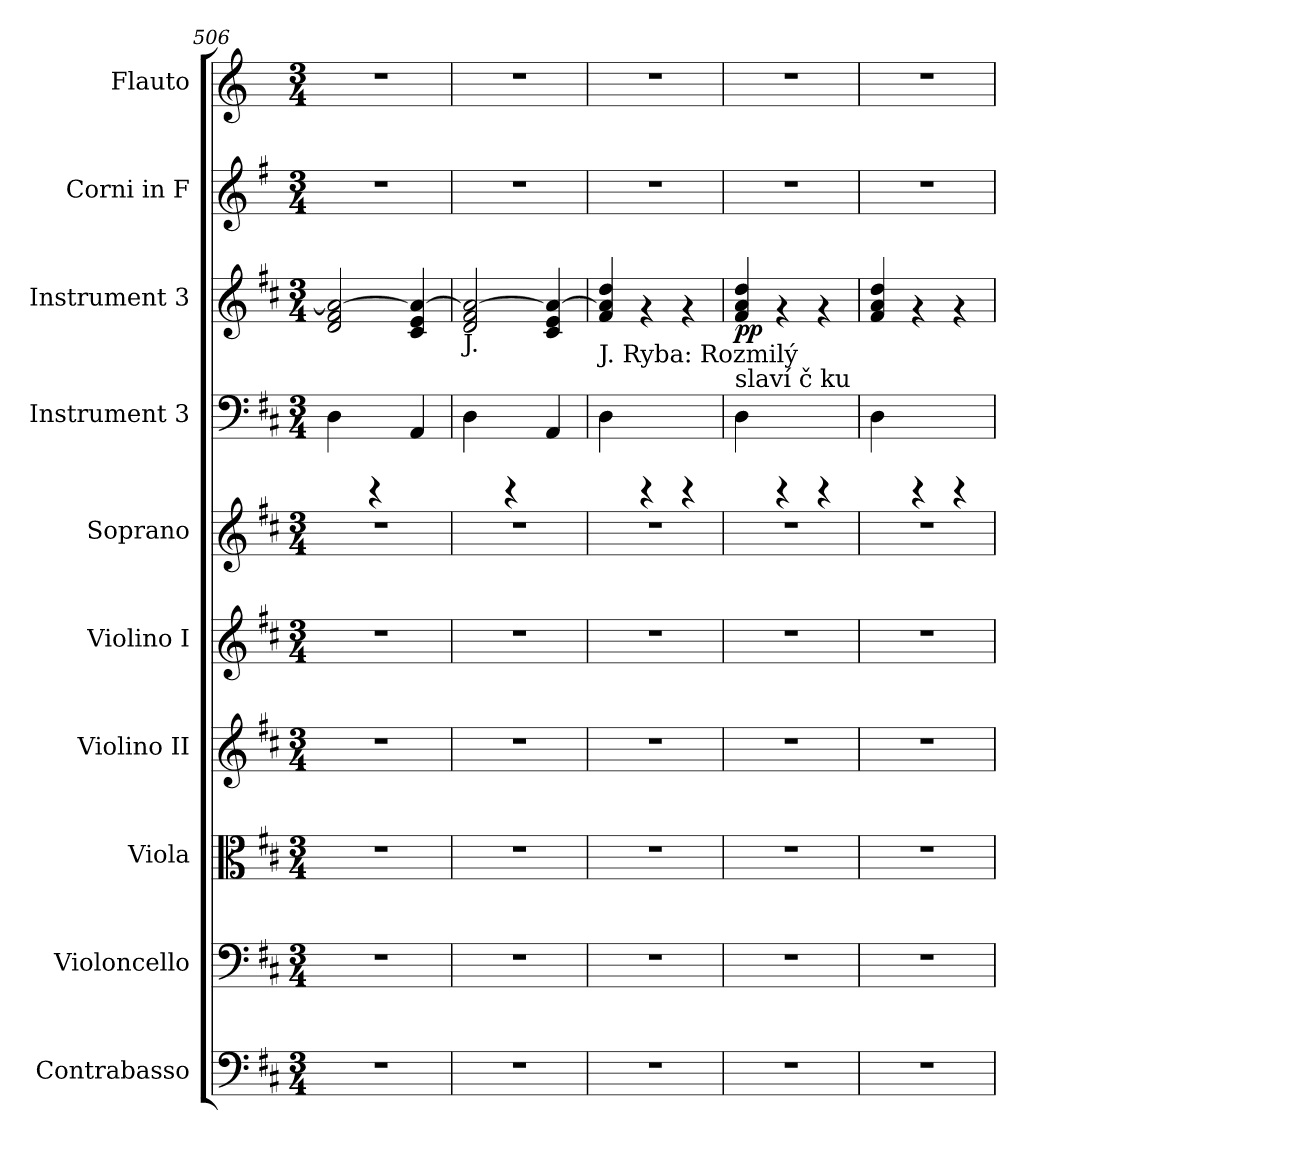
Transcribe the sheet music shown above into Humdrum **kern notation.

**kern	**kern	**kern	**kern	**kern	**kern	**kern	**kern	**dynam	**kern	**kern
*part10	*part9	*part8	*part7	*part6	*part5	*part4	*part3	*part3	*part2	*part1
*staff10	*staff9	*staff8	*staff7	*staff6	*staff5	*staff4	*staff3	*staff3	*staff2	*staff1
*I"Contrabasso	*I"Violoncello	*I"Viola	*I"Violino II	*I"Violino I	*I"Soprano	*I"Instrument 3	*I"Instrument 3	*	*I"Corni in F	*I"Flauto
*I'Cb.	*I'Vc.	*I'Vla.	*I'Vln. II	*I'Vln. I	*I'S	*	*	*	*I'Cor.	*I'Fl.
*clefF4	*clefF4	*clefC3	*clefG2	*clefG2	*clefG2	*clefF4	*clefG2	*	*clefG2	*clefG2
*ITrd1c2	*ITrd1c2	*ITrd1c2	*ITrd1c2	*ITrd1c2	*ITrd1c2	*ITrd1c2	*ITrd1c2	*	*ITrd4c7	*ITrd1c2
*k[]	*k[]	*k[]	*k[]	*k[]	*k[]	*k[]	*k[]	*	*k[]	*k[b-e-]
*C:	*C:	*C:	*C:	*C:	*C:	*C:	*C:	*	*C:	*B-:
*M3/4	*M3/4	*M3/4	*M3/4	*M3/4	*M3/4	*M3/4	*M3/4	*	*M3/4	*M3/4
=506	=506	=506	=506	=506	=506	=506	=506	=506	=506	=506
2.r	2.r	2.r	2.r	2.r	2.r	4C\	2e/ 2c/ 2g/_<	.	2.r	2.r
.	.	.	.	.	.	4rCCC	.	.	.	.
.	.	.	.	.	.	4GG/	4d/ 4B/ 4g/_<	.	.	.
=507	=507	=507	=507	=507	=507	=507	=507	=507	=507	=507
!	!	!	!	!	!	!	!LO:TX:b:t=J.	!	!	!
2.r	2.r	2.r	2.r	2.r	2.r	4C\	2e/ 2c/ 2g/_<	.	2.r	2.r
.	.	.	.	.	.	4rCCC	.	.	.	.
.	.	.	.	.	.	4GG/	4d/ 4B/ 4g/_<	.	.	.
=508	=508	=508	=508	=508	=508	=508	=508	=508	=508	=508
!	!	!	!	!	!	!	!LO:TX:b:t=J. Ryba&colon; Rozmilý	!	!	!
2.r	2.r	2.r	2.r	2.r	2.r	4C\	4g/] 4e/ 4cc/	.	2.r	2.r
.	.	.	.	.	.	4rCCC	4rf	.	.	.
.	.	.	.	.	.	4rCCC	4rf	.	.	.
=509	=509	=509	=509	=509	=509	=509	=509	=509	=509	=509
!	!	!	!	!	!	!	!LO:TX:b:t=slaví č ku	!	!	!
!	!	!	!	!	!	!	!	!LO:DY:b	!	!
2.r	2.r	2.r	2.r	2.r	2.r	4C\	4g/ 4e/ 4cc/	pp	2.r	2.r
.	.	.	.	.	.	4rCCC	4rf	.	.	.
.	.	.	.	.	.	4rCCC	4rf	.	.	.
=510	=510	=510	=510	=510	=510	=510	=510	=510	=510	=510
2.r	2.r	2.r	2.r	2.r	2.r	4C\	4g/ 4e/ 4cc/	.	2.r	2.r
.	.	.	.	.	.	4rCCC	4rf	.	.	.
.	.	.	.	.	.	4rCCC	4rf	.	.	.
=!	=!	=!	=!	=!	=!	=!	=!	=!	=!	=!
*-	*-	*-	*-	*-	*-	*-	*-	*-	*-	*-
